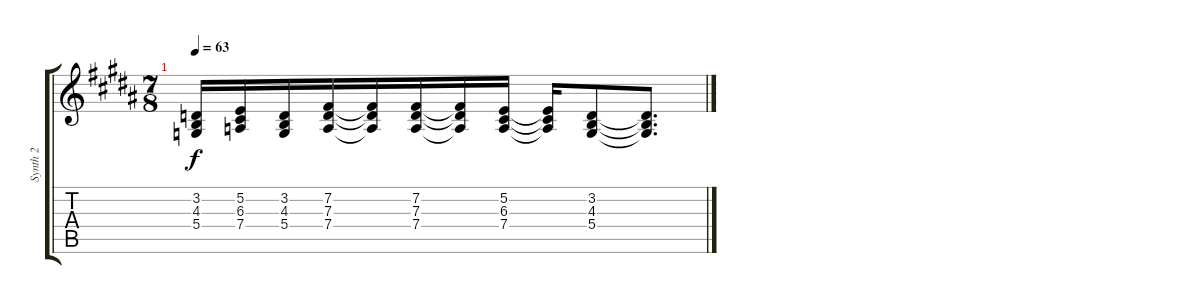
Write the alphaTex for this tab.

\track ("Synth 2" "Synth 2") {instrument lead5charang}
\staff {score tabs}
\tuning (E4 B3 G3 D3 A2 E2) {hide}
\ts (7 8)
\tempo 63
\clef g2
\ks b
(3.2 4.3 5.4).16{dy f} (5.2 6.3 7.4).16 (3.2 4.3 5.4).16 (7.2 7.3 7.4).16 (7.2{t} 7.3{t} 7.4{t}).16 (7.2 7.3 7.4).16 (7.2{t} 7.3{t} 7.4{t}).16 (5.2 6.3 7.4).16 (5.2{t} 6.3{t} 7.4{t}).16 (3.2 4.3 5.4).8 (3.2{t} 4.3{t} 5.4{t}).8{d}
